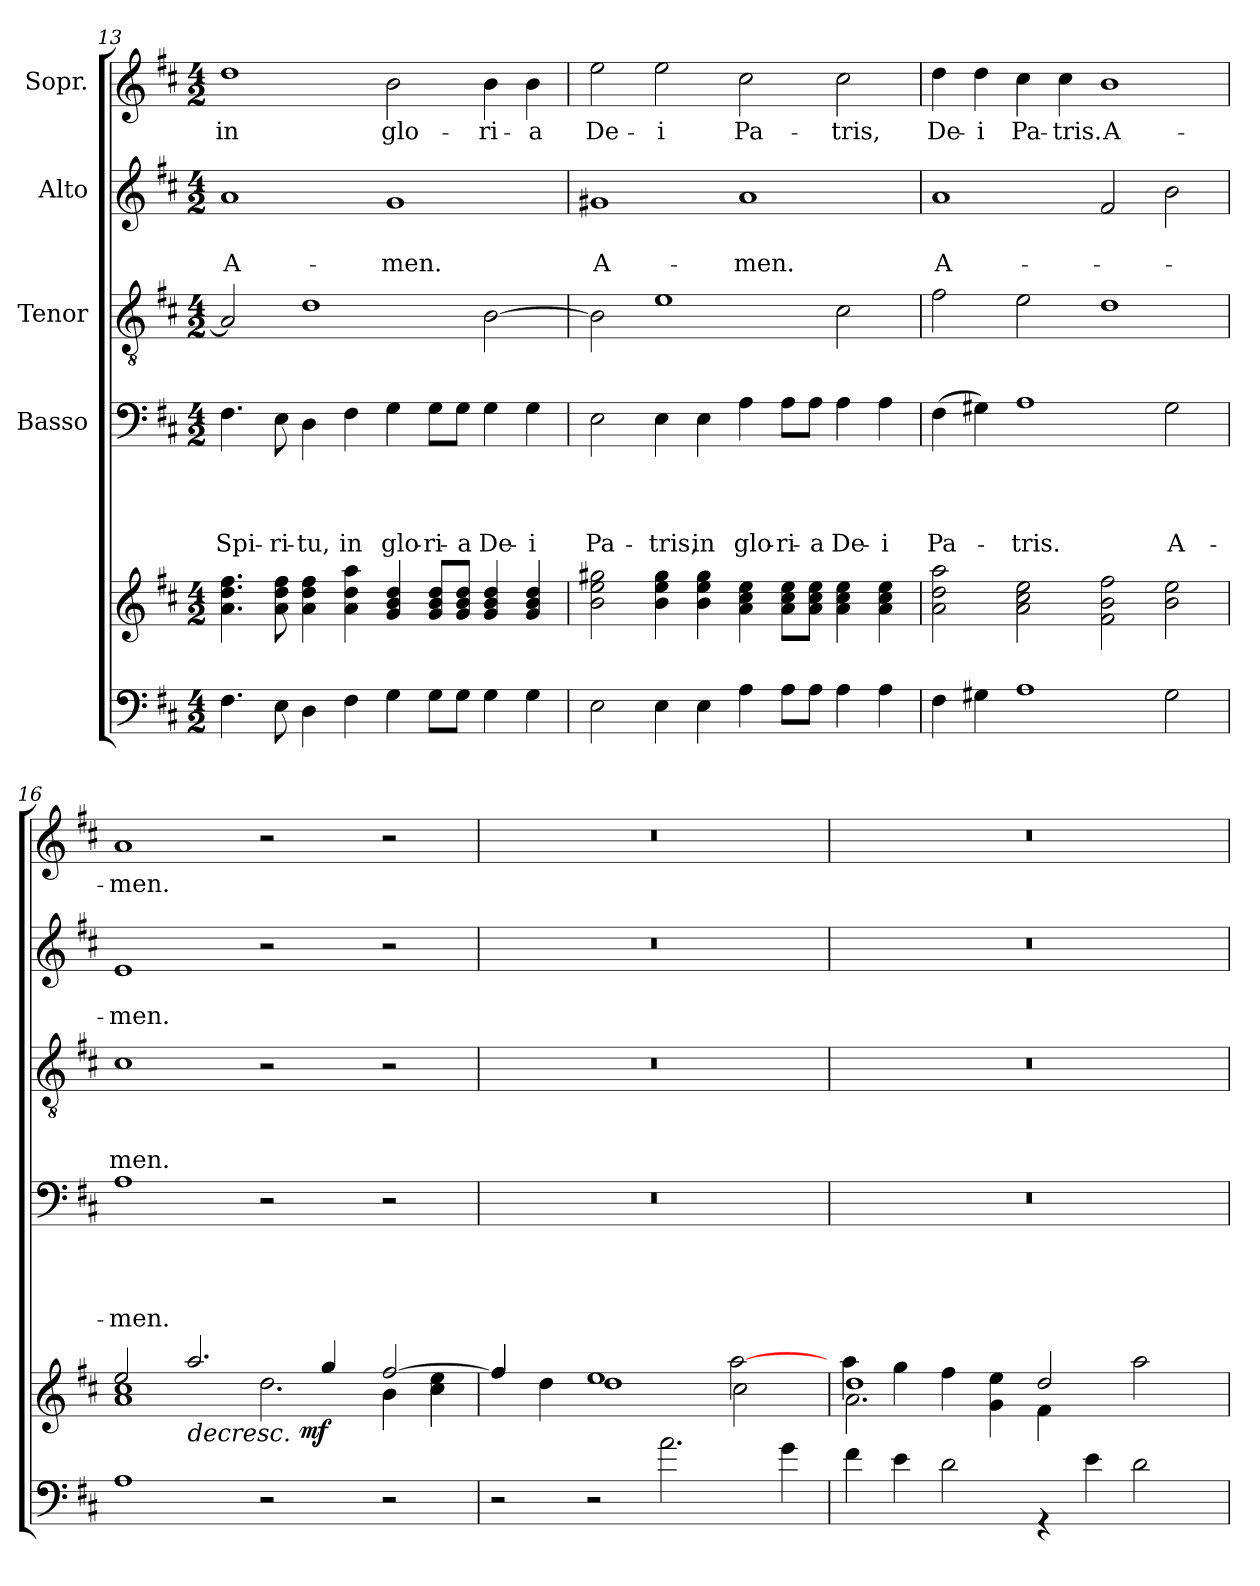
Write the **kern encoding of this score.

**kern	**kern	**dynam	**kern	**text	**text	**text	**text	**kern	**text	**text	**text	**kern	**text	**text	**kern	**text
*part6	*part5	*part5	*part4	*part4	*part4	*part4	*part4	*part3	*part3	*part3	*part3	*part2	*part2	*part2	*part1	*part1
*staff6	*staff5	*staff5	*staff4	*staff4	*staff4	*staff4	*staff4	*staff3	*staff3	*staff3	*staff3	*staff2	*staff2	*staff2	*staff1	*staff1
*	*	*	*I"Basso	*	*	*	*	*I"Tenor	*	*	*	*I"Alto	*	*	*I"Sopr.	*
!!LO:PB:g=z
*clefF4	*clefG2	*	*clefF4	*	*	*	*	*clefGv2	*	*	*	*clefG2	*	*	*clefG2	*
*k[f#c#]	*k[f#c#]	*	*k[f#c#]	*	*	*	*	*k[f#c#]	*	*	*	*k[f#c#]	*	*	*k[f#c#]	*
*D:	*D:	*	*D:	*	*	*	*	*D:	*	*	*	*D:	*	*	*D:	*
*M4/2	*M4/2	*	*M4/2	*	*	*	*	*M4/2	*	*	*	*M4/2	*	*	*M4/2	*
=13	=13	=13	=13	=13	=13	=13	=13	=13	=13	=13	=13	=13	=13	=13	=13	=13
!	!	!	!	!	!	!	!LO:LY:b	!	!	!	!	!	!	!LO:LY:b	!	!LO:LY:b
4.F#\	4.a\ 4.dd\ 4.ff#\	.	4.F#\	.	.	.	Spi-	2A/]	.	.	.	1a	.	A-	1dd	in
!	!	!	!	!	!	!	!LO:LY:b	!	!	!	!	!	!	!	!	!
8E\	8a\ 8dd\ 8ff#\	.	8E\	.	.	.	-ri-	.	.	.	.	.	.	.	.	.
!	!	!	!	!	!	!	!LO:LY:b	!	!	!	!	!	!	!	!	!
4D\	4a\ 4dd\ 4ff#\	.	4D\	.	.	.	-tu,	1d	.	.	.	.	.	.	.	.
!	!	!	!	!	!	!	!LO:LY:b	!	!	!	!	!	!	!	!	!
4F#\	4a\ 4dd\ 4aa\	.	4F#\	.	.	.	in	.	.	.	.	.	.	.	.	.
!	!	!	!	!	!	!	!LO:LY:b	!	!	!	!	!	!	!LO:LY:b	!	!LO:LY:b
4G\	4g/ 4b/ 4dd/	.	4G\	.	.	.	glo-	.	.	.	.	1g	.	-men.	2b\	glo-
!	!	!	!	!	!	!	!LO:LY:b	!	!	!	!	!	!	!	!	!
8G\L	8g/ 8b/ 8dd/L	.	8G\L	.	.	.	-ri-	.	.	.	.	.	.	.	.	.
!	!	!	!	!	!	!	!LO:LY:b	!	!	!	!	!	!	!	!	!
8G\J	8g/ 8b/ 8dd/J	.	8G\J	.	.	.	-a	.	.	.	.	.	.	.	.	.
!	!	!	!	!	!	!	!LO:LY:b	!	!	!	!	!	!	!	!	!LO:LY:b
4G\	4g/ 4b/ 4dd/	.	4G\	.	.	.	De-	[>2B\	.	.	.	.	.	.	4b\	-ri-
!	!	!	!	!	!	!	!LO:LY:b	!	!	!	!	!	!	!	!	!LO:LY:b
4G\	4g/ 4b/ 4dd/	.	4G\	.	.	.	-i	.	.	.	.	.	.	.	4b\	-a
=14	=14	=14	=14	=14	=14	=14	=14	=14	=14	=14	=14	=14	=14	=14	=14	=14
!	!	!	!	!	!	!	!LO:LY:b	!	!	!	!	!	!	!LO:LY:b	!	!LO:LY:b
2E\	2b\ 2ee\ 2gg#X\	.	2E\	.	.	.	Pa-	2B\]	.	.	.	1g#X	.	A-	2ee\	De-
!	!	!	!	!	!	!	!LO:LY:b	!	!	!	!	!	!	!	!	!LO:LY:b
4E\	4b\ 4ee\ 4gg#\	.	4E\	.	.	.	-tris,	1e	.	.	.	.	.	.	2ee\	-i
!	!	!	!	!	!	!	!LO:LY:b	!	!	!	!	!	!	!	!	!
4E\	4b\ 4ee\ 4gg#\	.	4E\	.	.	.	in	.	.	.	.	.	.	.	.	.
!	!	!	!	!	!	!	!LO:LY:b	!	!	!	!	!	!	!LO:LY:b	!	!LO:LY:b
4A\	4a\ 4cc#\ 4ee\	.	4A\	.	.	.	glo-	.	.	.	.	1a	.	-men.	2cc#\	Pa-
!	!	!	!	!	!	!	!LO:LY:b	!	!	!	!	!	!	!	!	!
8A\L	8a\ 8cc#\ 8ee\L	.	8A\L	.	.	.	-ri-	.	.	.	.	.	.	.	.	.
!	!	!	!	!	!	!	!LO:LY:b	!	!	!	!	!	!	!	!	!
8A\J	8a\ 8cc#\ 8ee\J	.	8A\J	.	.	.	-a	.	.	.	.	.	.	.	.	.
!	!	!	!	!	!	!	!LO:LY:b	!	!	!	!	!	!	!	!	!LO:LY:b
4A\	4a\ 4cc#\ 4ee\	.	4A\	.	.	.	De-	2c#\	.	.	.	.	.	.	2cc#\	-tris,
!	!	!	!	!	!	!	!LO:LY:b	!	!	!	!	!	!	!	!	!
4A\	4a\ 4cc#\ 4ee\	.	4A\	.	.	.	-i	.	.	.	.	.	.	.	.	.
=15	=15	=15	=15	=15	=15	=15	=15	=15	=15	=15	=15	=15	=15	=15	=15	=15
!	!	!	!	!	!	!	!LO:LY:b	!	!	!	!	!	!	!LO:LY:b	!	!LO:LY:b
4F#\	2a\ 2dd\ 2aa\	.	(>4F#\	.	.	.	Pa-	2f#\	.	.	.	1a	.	A-	4dd\	De-
!	!	!	!	!	!	!	!	!	!	!	!	!	!	!	!	!LO:LY:b
4G#X\	.	.	4G#X\)	.	.	.	.	.	.	.	.	.	.	.	4dd\	-i
!	!	!	!	!	!	!	!LO:LY:b	!	!	!	!	!	!	!	!	!LO:LY:b
1A	2a\ 2cc#\ 2ee\	.	1A	.	.	.	-tris.	2e\	.	.	.	.	.	.	4cc#\	Pa-
!	!	!	!	!	!	!	!	!	!	!	!	!	!	!	!	!LO:LY:b
.	.	.	.	.	.	.	.	.	.	.	.	.	.	.	4cc#\	-tris.
!	!	!	!	!	!	!	!	!	!	!	!	!	!	!	!	!LO:LY:b
.	2f#\ 2b\ 2ff#\	.	.	.	.	.	.	1d	.	.	.	2f#/	.	.	1b	A-
!	!	!	!	!	!	!	!LO:LY:b	!	!	!	!	!	!	!	!	!
2G#\	2b\ 2ee\	.	2G#\	.	.	.	A-	.	.	.	.	2b\	.	.	.	.
!!LO:LB:g=z
=16	=16	=16	=16	=16	=16	=16	=16	=16	=16	=16	=16	=16	=16	=16	=16	=16
*	*^	*	*	*	*	*	*	*	*	*	*	*	*	*	*	*
*	*	*^	*	*	*	*	*	*	*	*	*	*	*	*	*	*	*
*	*	*	*^	*	*	*	*	*	*	*	*	*	*	*	*	*	*	*
!	!	!	!	!	!	!	!	!	!	!LO:LY:b	!	!	!	!LO:LY:b	!	!	!LO:LY:b	!	!LO:LY:b
1A	2ryy	2ee/	1a 1cc#	1ryy	.	1A	.	.	.	-men.	1c#	.	.	-men.	1e	.	-men.	1a	-men.
!	!	!	!	!	!LO:HP:b	!	!	!	!	!	!	!	!	!	!	!	!	!	!
.	2.aa/	1.ryy	.	.	>	.	.	.	.	.	.	.	.	.	.	.	.	.	.
2r	.	.	8.ryy	2.dd\	.	2r	.	.	.	.	2r	.	.	.	2r	.	.	2r	.
!	!	!	!	!	!LO:DY:b	!	!	!	!	!	!	!	!	!	!	!	!	!	!
.	.	.	4ryy	.	mf	.	.	.	.	.	.	.	.	.	.	.	.	.	.
.	4gg/	.	.	.	]	.	.	.	.	.	.	.	.	.	.	.	.	.	.
.	.	.	16ryy	.	.	.	.	.	.	.	.	.	.	.	.	.	.	.	.
2r	[<2ff#/	.	4b\	.	.	2r	.	.	.	.	2r	.	.	.	2r	.	.	2r	.
.	.	.	4cc#\ 4ee\	4cc#\	.	.	.	.	.	.	.	.	.	.	.	.	.	.	.
*	*	*	*v	*v	*	*	*	*	*	*	*	*	*	*	*	*	*	*	*
=17	=17	=17	=17	=17	=17	=17	=17	=17	=17	=17	=17	=17	=17	=17	=17	=17	=17	=17
2r	4ff#/]	4ff#/	2ryy	.	0r	.	.	.	.	0r	.	.	.	0r	.	.	0r	.
.	1..ryy	4dd\	.	.	.	.	.	.	.	.	.	.	.	.	.	.	.	.
2r	.	1ee	1dd	.	.	.	.	.	.	.	.	.	.	.	.	.	.	.
2.a\	.	.	.	.	.	.	.	.	.	.	.	.	.	.	.	.	.	.
.	.	2cc#\	[>2aa\	.	.	.	.	.	.	.	.	.	.	.	.	.	.	.
4g\	.	.	.	.	.	.	.	.	.	.	.	.	.	.	.	.	.	.
=18	=18	=18	=18	=18	=18	=18	=18	=18	=18	=18	=18	=18	=18	=18	=18	=18	=18	=18
4f#\	1dd	4aa\	2.a\	.	0r	.	.	.	.	0r	.	.	.	0r	.	.	0r	.
4e\	.	4gg\	.	.	.	.	.	.	.	.	.	.	.	.	.	.	.	.
2d\	.	4ff#\	.	.	.	.	.	.	.	.	.	.	.	.	.	.	.	.
.	.	4g\ 4ee\	1ryy	.	.	.	.	.	.	.	.	.	.	.	.	.	.	.
4rGG	2dd/	4f#\	.	.	.	.	.	.	.	.	.	.	.	.	.	.	.	.
4e\	.	2.ryy	.	.	.	.	.	.	.	.	.	.	.	.	.	.	.	.
2d\	2aa\	.	.	.	.	.	.	.	.	.	.	.	.	.	.	.	.	.
.	.	.	4ryy	.	.	.	.	.	.	.	.	.	.	.	.	.	.	.
*	*v	*v	*v	*	*	*	*	*	*	*	*	*	*	*	*	*	*	*
=	=	=	=	=	=	=	=	=	=	=	=	=	=	=	=	=
*-	*-	*-	*-	*-	*-	*-	*-	*-	*-	*-	*-	*-	*-	*-	*-	*-
